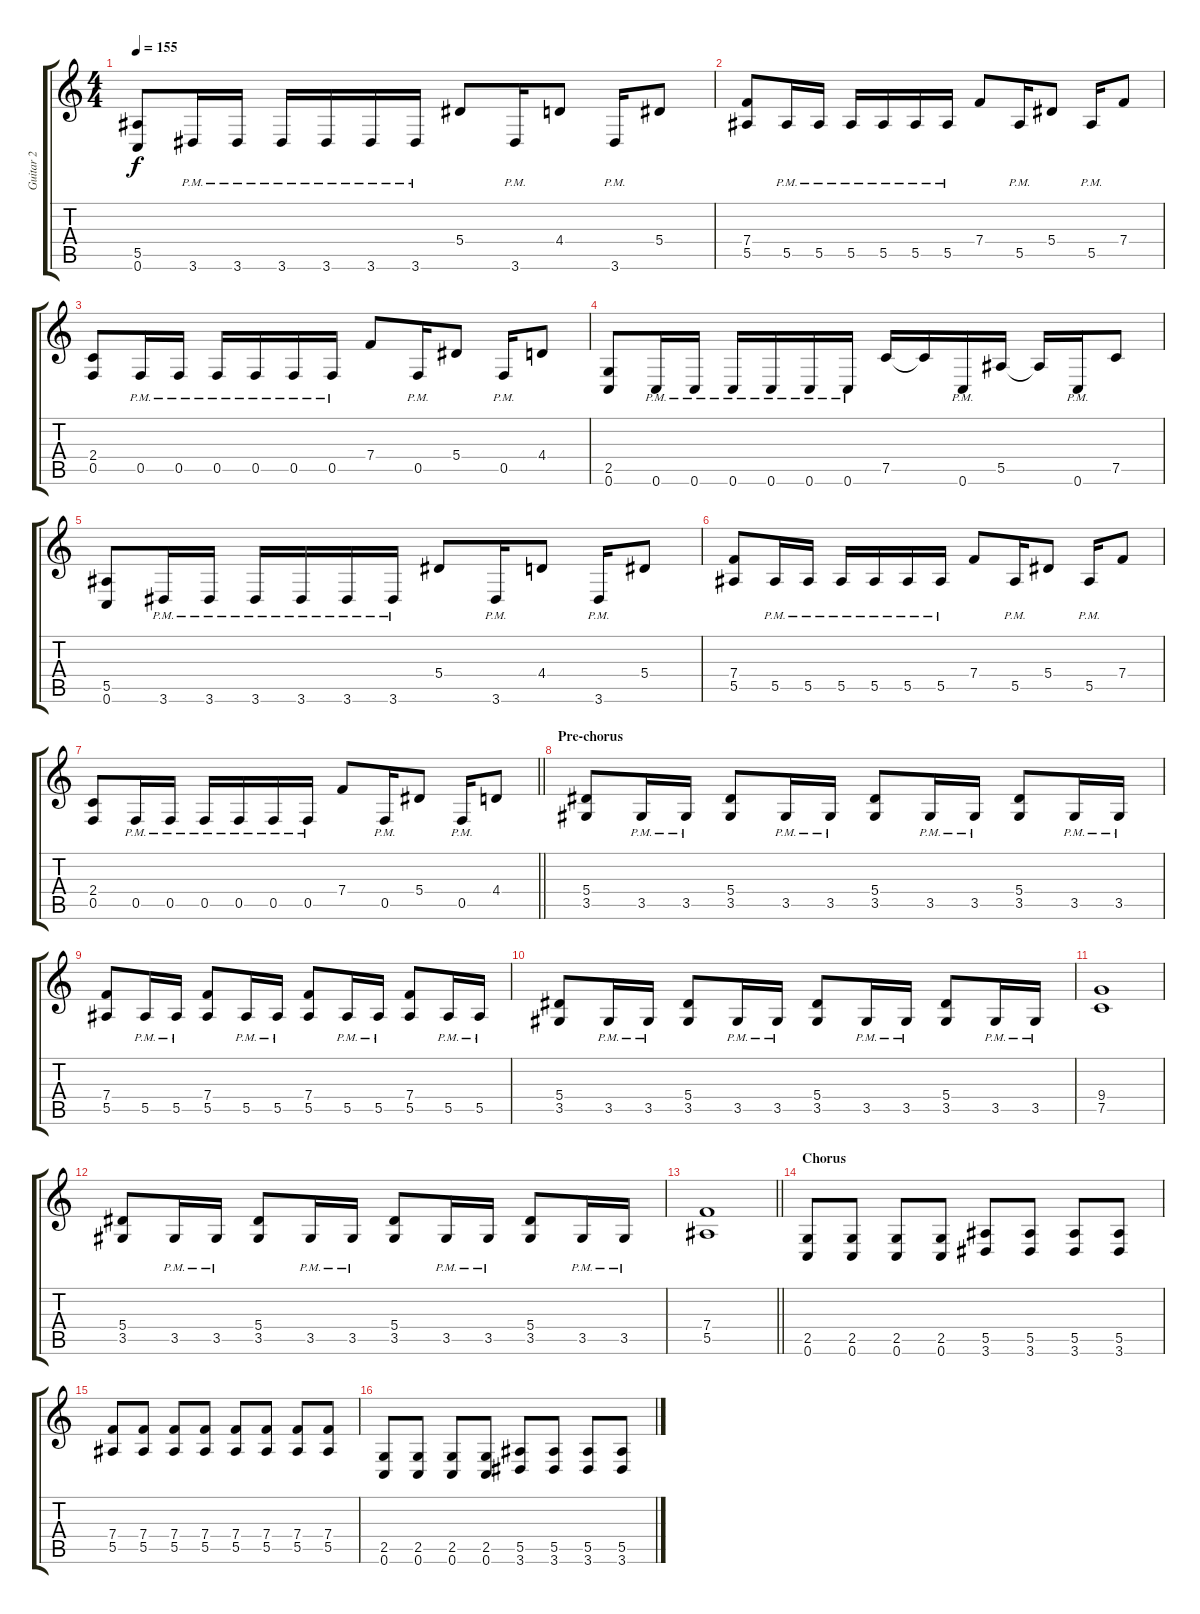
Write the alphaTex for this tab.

\track ("Guitar 2" "Guitar 2") {instrument overdrivenguitar}
\staff {score tabs}
\tuning (C4 G3 Eb3 Bb2 F2 C2) {hide}
\ts (4 4)
\tempo 155
\clef g2
\ks c
(5.5 0.6).8{dy f} 3.6{pm}.16 3.6{pm}.16 3.6{pm}.16 3.6{pm}.16 3.6{pm}.16 3.6{pm}.16 5.4.8 3.6{pm}.16 4.4.8 3.6{pm}.16 5.4.8 |
(7.4 5.5).8 5.5{pm}.16 5.5{pm}.16 5.5{pm}.16 5.5{pm}.16 5.5{pm}.16 5.5{pm}.16 7.4.8 5.5{pm}.16 5.4.8 5.5{pm}.16 7.4.8 |
(2.4 0.5).8 0.5{pm}.16 0.5{pm}.16 0.5{pm}.16 0.5{pm}.16 0.5{pm}.16 0.5{pm}.16 7.4.8 0.5{pm}.16 5.4.8 0.5{pm}.16 4.4.8 |
(2.5 0.6).8 0.6{pm}.16 0.6{pm}.16 0.6{pm}.16 0.6{pm}.16 0.6{pm}.16 0.6{pm}.16 7.5.16 7.5{t}.16 0.6{pm}.16 5.5.16 5.5{t}.16 0.6{pm}.16 7.5.8 |
(5.5 0.6).8 3.6{pm}.16 3.6{pm}.16 3.6{pm}.16 3.6{pm}.16 3.6{pm}.16 3.6{pm}.16 5.4.8 3.6{pm}.16 4.4.8 3.6{pm}.16 5.4.8 |
(7.4 5.5).8 5.5{pm}.16 5.5{pm}.16 5.5{pm}.16 5.5{pm}.16 5.5{pm}.16 5.5{pm}.16 7.4.8 5.5{pm}.16 5.4.8 5.5{pm}.16 7.4.8 |
\barLineRight lightlight
(2.4 0.5).8 0.5{pm}.16 0.5{pm}.16 0.5{pm}.16 0.5{pm}.16 0.5{pm}.16 0.5{pm}.16 7.4.8 0.5{pm}.16 5.4.8 0.5{pm}.16 4.4.8 |
\section ("" "Pre-chorus")
(5.4 3.5).8 3.5{pm}.16 3.5{pm}.16 (5.4 3.5).8 3.5{pm}.16 3.5{pm}.16 (5.4 3.5).8 3.5{pm}.16 3.5{pm}.16 (5.4 3.5).8 3.5{pm}.16 3.5{pm}.16 |
(7.4 5.5).8 5.5{pm}.16 5.5{pm}.16 (7.4 5.5).8 5.5{pm}.16 5.5{pm}.16 (7.4 5.5).8 5.5{pm}.16 5.5{pm}.16 (7.4 5.5).8 5.5{pm}.16 5.5{pm}.16 |
(5.4 3.5).8 3.5{pm}.16 3.5{pm}.16 (5.4 3.5).8 3.5{pm}.16 3.5{pm}.16 (5.4 3.5).8 3.5{pm}.16 3.5{pm}.16 (5.4 3.5).8 3.5{pm}.16 3.5{pm}.16 |
(9.4 7.5).1 |
(5.4 3.5).8 3.5{pm}.16 3.5{pm}.16 (5.4 3.5).8 3.5{pm}.16 3.5{pm}.16 (5.4 3.5).8 3.5{pm}.16 3.5{pm}.16 (5.4 3.5).8 3.5{pm}.16 3.5{pm}.16 |
\barLineRight lightlight
(7.4 5.5).1 |
\section ("" "Chorus")
(2.5 0.6).8 (2.5 0.6).8 (2.5 0.6).8 (2.5 0.6).8 (5.5 3.6).8 (5.5 3.6).8 (5.5 3.6).8 (5.5 3.6).8 |
(7.4 5.5).8 (7.4 5.5).8 (7.4 5.5).8 (7.4 5.5).8 (7.4 5.5).8 (7.4 5.5).8 (7.4 5.5).8 (7.4 5.5).8 |
(2.5 0.6).8 (2.5 0.6).8 (2.5 0.6).8 (2.5 0.6).8 (5.5 3.6).8 (5.5 3.6).8 (5.5 3.6).8 (5.5 3.6).8
